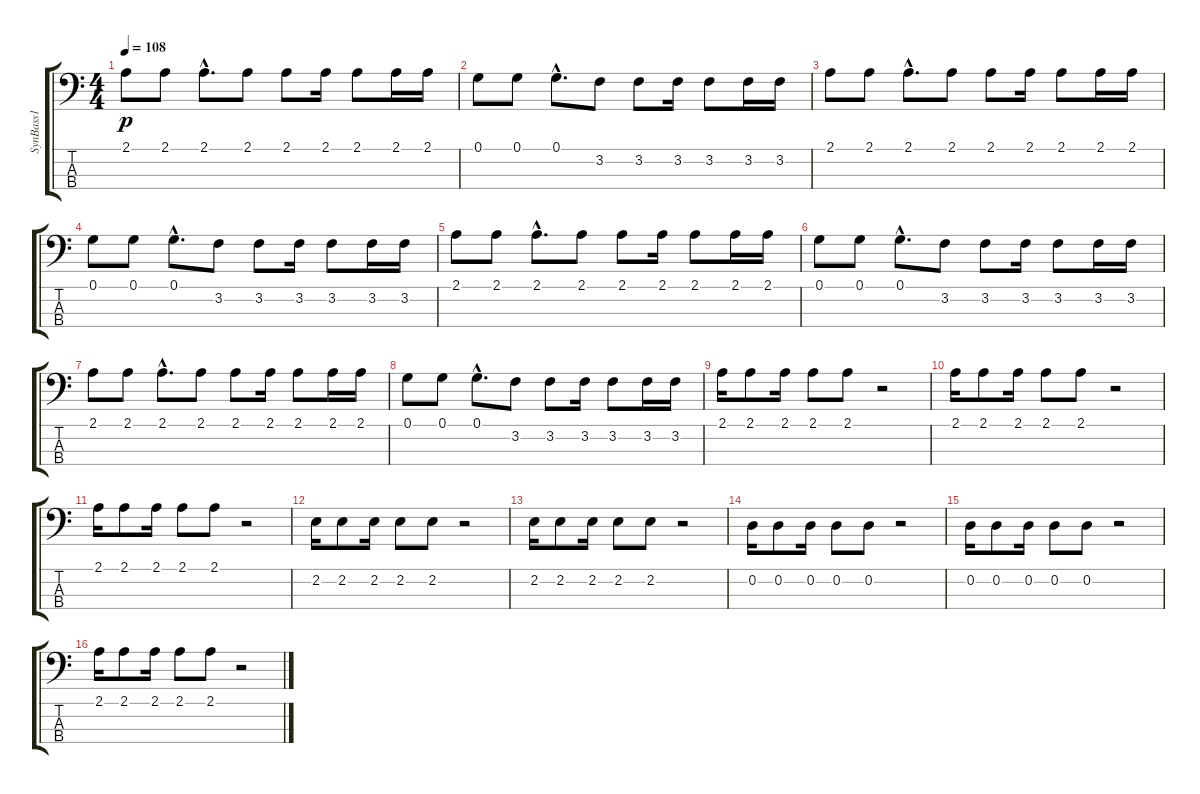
\track ("SynBass1" "SynBass1") {instrument synthbass2}
\staff {score tabs}
\tuning (G2 D2 A1 E1) {hide}
\ts (4 4)
\tempo 108
\clef f4
\ks c
2.1.8{dy p instrument synthbass2} 2.1.8 2.1{hac}.8{d} 2.1.8 2.1.8 2.1.16 2.1.8 2.1.16 2.1.16 |
0.1.8 0.1.8 0.1{hac}.8{d} 3.2.8 3.2.8 3.2.16 3.2.8 3.2.16 3.2.16 |
2.1.8 2.1.8 2.1{hac}.8{d} 2.1.8 2.1.8 2.1.16 2.1.8 2.1.16 2.1.16 |
0.1.8 0.1.8 0.1{hac}.8{d} 3.2.8 3.2.8 3.2.16 3.2.8 3.2.16 3.2.16 |
2.1.8 2.1.8 2.1{hac}.8{d} 2.1.8 2.1.8 2.1.16 2.1.8 2.1.16 2.1.16 |
0.1.8 0.1.8 0.1{hac}.8{d} 3.2.8 3.2.8 3.2.16 3.2.8 3.2.16 3.2.16 |
2.1.8 2.1.8 2.1{hac}.8{d} 2.1.8 2.1.8 2.1.16 2.1.8 2.1.16 2.1.16 |
0.1.8 0.1.8 0.1{hac}.8{d} 3.2.8 3.2.8 3.2.16 3.2.8 3.2.16 3.2.16 |
2.1.16 2.1.8 2.1.16 2.1.8 2.1.8 r.2 |
2.1.16 2.1.8 2.1.16 2.1.8 2.1.8 r.2 |
2.1.16 2.1.8 2.1.16 2.1.8 2.1.8 r.2 |
2.2.16 2.2.8 2.2.16 2.2.8 2.2.8 r.2 |
2.2.16 2.2.8 2.2.16 2.2.8 2.2.8 r.2 |
0.2.16 0.2.8 0.2.16 0.2.8 0.2.8 r.2 |
0.2.16 0.2.8 0.2.16 0.2.8 0.2.8 r.2 |
2.1.16 2.1.8 2.1.16 2.1.8 2.1.8 r.2
